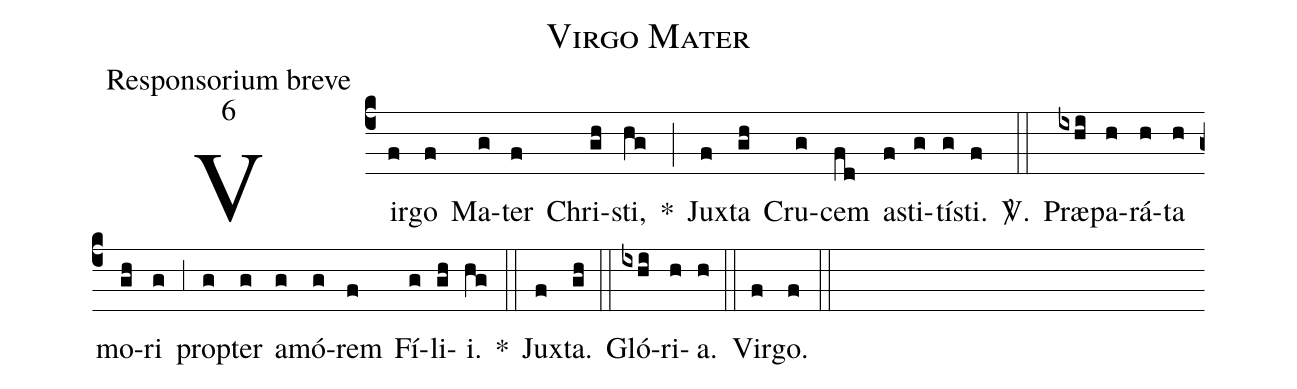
name:Virgo Mater;
office-part:Responsorium breve;
mode:6;
%%
(c4) Vir(f)go(f) Ma(g)ter(f) Chri(gh)sti,(hg) *(;) Jux(f)ta(gh) Cru(g)cem(fd) a(f)sti(g)tí(g)sti.(f) <sp>V/</sp>.(::) Præ(ixhi)pa(h)rá(h)ta(h) mo(gh)ri(g) (;3) prop(g)ter(g) a(g)mó(g)rem(f) Fí(g)li(gh)i.(hg) *(::) Jux(f)ta.(gh) (::) Gló(ixhi)ri(h)a.(h) (::) Vir(f)go.(f) (::)
